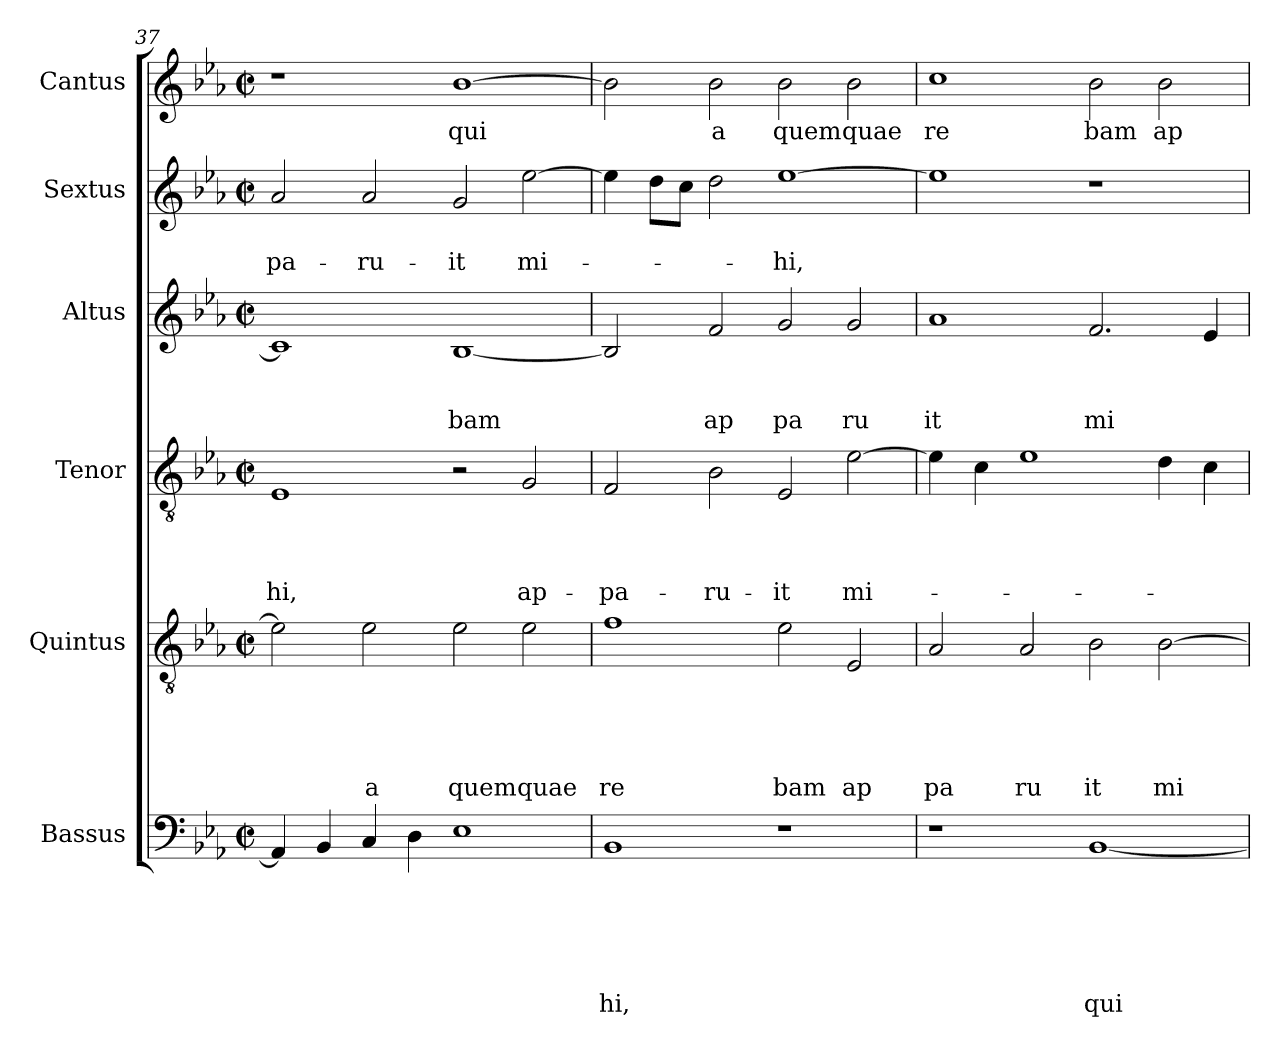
**kern	**text	**text	**text	**text	**text	**text	**kern	**text	**text	**text	**text	**text	**kern	**text	**text	**text	**text	**kern	**text	**text	**text	**kern	**text	**text	**kern	**text
*part6	*part6	*part6	*part6	*part6	*part6	*part6	*part5	*part5	*part5	*part5	*part5	*part5	*part4	*part4	*part4	*part4	*part4	*part3	*part3	*part3	*part3	*part2	*part2	*part2	*part1	*part1
*staff6	*staff6	*staff6	*staff6	*staff6	*staff6	*staff6	*staff5	*staff5	*staff5	*staff5	*staff5	*staff5	*staff4	*staff4	*staff4	*staff4	*staff4	*staff3	*staff3	*staff3	*staff3	*staff2	*staff2	*staff2	*staff1	*staff1
*I"Bassus	*	*	*	*	*	*	*I"Quintus	*	*	*	*	*	*I"Tenor	*	*	*	*	*I"Altus	*	*	*	*I"Sextus	*	*	*I"Cantus	*
*clefF4	*	*	*	*	*	*	*clefGv2	*	*	*	*	*	*clefGv2	*	*	*	*	*clefG2	*	*	*	*clefG2	*	*	*clefG2	*
*k[b-e-a-]	*	*	*	*	*	*	*k[b-e-a-]	*	*	*	*	*	*k[b-e-a-]	*	*	*	*	*k[b-e-a-]	*	*	*	*k[b-e-a-]	*	*	*k[b-e-a-]	*
*E-:	*	*	*	*	*	*	*E-:	*	*	*	*	*	*E-:	*	*	*	*	*E-:	*	*	*	*E-:	*	*	*E-:	*
*M2/2	*	*	*	*	*	*	*M2/2	*	*	*	*	*	*M2/2	*	*	*	*	*M2/2	*	*	*	*M2/2	*	*	*M2/2	*
*met(c|)	*	*	*	*	*	*	*met(c|)	*	*	*	*	*	*met(c|)	*	*	*	*	*met(c|)	*	*	*	*met(c|)	*	*	*met(c|)	*
=37	=37	=37	=37	=37	=37	=37	=37	=37	=37	=37	=37	=37	=37	=37	=37	=37	=37	=37	=37	=37	=37	=37	=37	=37	=37	=37
!	!	!	!	!	!	!	!	!	!	!	!	!	!	!	!	!	!LO:LY:b	!	!	!	!	!	!	!LO:LY:b	!	!
4AA-/]	.	.	.	.	.	.	2e-\]	.	.	.	.	.	1E-	.	.	.	-hi,	1c]	.	.	.	2a-/	.	-pa-	1r	.
4BB-/	.	.	.	.	.	.	.	.	.	.	.	.	.	.	.	.	.	.	.	.	.	.	.	.	.	.
!	!	!	!	!	!	!	!	!	!	!	!	!LO:LY:b	!	!	!	!	!	!	!	!	!	!	!	!LO:LY:b	!	!
4C/	.	.	.	.	.	.	2e-\	.	.	.	.	a	.	.	.	.	.	.	.	.	.	2a-/	.	-ru-	.	.
4D\	.	.	.	.	.	.	.	.	.	.	.	.	.	.	.	.	.	.	.	.	.	.	.	.	.	.
!	!	!	!	!	!	!	!	!	!	!	!	!LO:LY:b	!	!	!	!	!	!	!	!	!LO:LY:b	!	!	!LO:LY:b	!	!LO:LY:b
1E-	.	.	.	.	.	.	2e-\	.	.	.	.	quem	2r	.	.	.	.	[<1B-	.	.	bam	2g/	.	-it	[>1b-	qui
!	!	!	!	!	!	!	!	!	!	!	!	!LO:LY:b	!	!	!	!	!LO:LY:b	!	!	!	!	!	!	!LO:LY:b	!	!
.	.	.	.	.	.	.	2e-\	.	.	.	.	quae	2G/	.	.	.	ap-	.	.	.	.	[>2ee-\	.	mi-	.	.
=38	=38	=38	=38	=38	=38	=38	=38	=38	=38	=38	=38	=38	=38	=38	=38	=38	=38	=38	=38	=38	=38	=38	=38	=38	=38	=38
!	!	!	!	!	!	!LO:LY:b	!	!	!	!	!	!LO:LY:b	!	!	!	!	!LO:LY:b	!	!	!	!	!	!	!	!	!
1BB-	.	.	.	.	.	hi,	1f	.	.	.	.	re	2F/	.	.	.	-pa-	2B-/]	.	.	.	4ee-\]	.	.	2b-\]	.
.	.	.	.	.	.	.	.	.	.	.	.	.	.	.	.	.	.	.	.	.	.	8dd\L	.	.	.	.
.	.	.	.	.	.	.	.	.	.	.	.	.	.	.	.	.	.	.	.	.	.	8cc\J	.	.	.	.
!	!	!	!	!	!	!	!	!	!	!	!	!	!	!	!	!	!LO:LY:b	!	!	!	!LO:LY:b	!	!	!	!	!LO:LY:b
.	.	.	.	.	.	.	.	.	.	.	.	.	2B-\	.	.	.	-ru-	2f/	.	.	ap	2dd\	.	.	2b-\	a
!	!	!	!	!	!	!	!	!	!	!	!	!LO:LY:b	!	!	!	!	!LO:LY:b	!	!	!	!LO:LY:b	!	!	!LO:LY:b	!	!LO:LY:b
1r	.	.	.	.	.	.	2e-\	.	.	.	.	bam	2E-/	.	.	.	-it	2g/	.	.	pa	[>1ee-	.	-hi,	2b-\	quem
!	!	!	!	!	!	!	!	!	!	!	!	!LO:LY:b	!	!	!	!	!LO:LY:b	!	!	!	!LO:LY:b	!	!	!	!	!LO:LY:b
.	.	.	.	.	.	.	2E-/	.	.	.	.	ap	[>2e-\	.	.	.	mi-	2g/	.	.	ru	.	.	.	2b-\	quae
=39	=39	=39	=39	=39	=39	=39	=39	=39	=39	=39	=39	=39	=39	=39	=39	=39	=39	=39	=39	=39	=39	=39	=39	=39	=39	=39
!	!	!	!	!	!	!	!	!	!	!	!	!LO:LY:b	!	!	!	!	!	!	!	!	!LO:LY:b	!	!	!	!	!LO:LY:b
1r	.	.	.	.	.	.	2A-/	.	.	.	.	pa	4e-\]	.	.	.	.	1a-	.	.	it	1ee-]	.	.	1cc	re
.	.	.	.	.	.	.	.	.	.	.	.	.	4c\	.	.	.	.	.	.	.	.	.	.	.	.	.
!	!	!	!	!	!	!	!	!	!	!	!	!LO:LY:b	!	!	!	!	!	!	!	!	!	!	!	!	!	!
.	.	.	.	.	.	.	2A-/	.	.	.	.	ru	1e-	.	.	.	.	.	.	.	.	.	.	.	.	.
!	!	!	!	!	!	!LO:LY:b	!	!	!	!	!	!LO:LY:b	!	!	!	!	!	!	!	!	!LO:LY:b	!	!	!	!	!LO:LY:b
[<1BB-	.	.	.	.	.	qui	2B-\	.	.	.	.	it	.	.	.	.	.	2.f/	.	.	mi	1r	.	.	2b-\	bam
!	!	!	!	!	!	!	!	!	!	!	!	!LO:LY:b	!	!	!	!	!	!	!	!	!	!	!	!	!	!LO:LY:b
.	.	.	.	.	.	.	[<2B-\	.	.	.	.	mi	4d\	.	.	.	.	.	.	.	.	.	.	.	2b-\	ap
.	.	.	.	.	.	.	.	.	.	.	.	.	4c\	.	.	.	.	4e-/	.	.	.	.	.	.	.	.
=	=	=	=	=	=	=	=	=	=	=	=	=	=	=	=	=	=	=	=	=	=	=	=	=	=	=
*-	*-	*-	*-	*-	*-	*-	*-	*-	*-	*-	*-	*-	*-	*-	*-	*-	*-	*-	*-	*-	*-	*-	*-	*-	*-	*-
